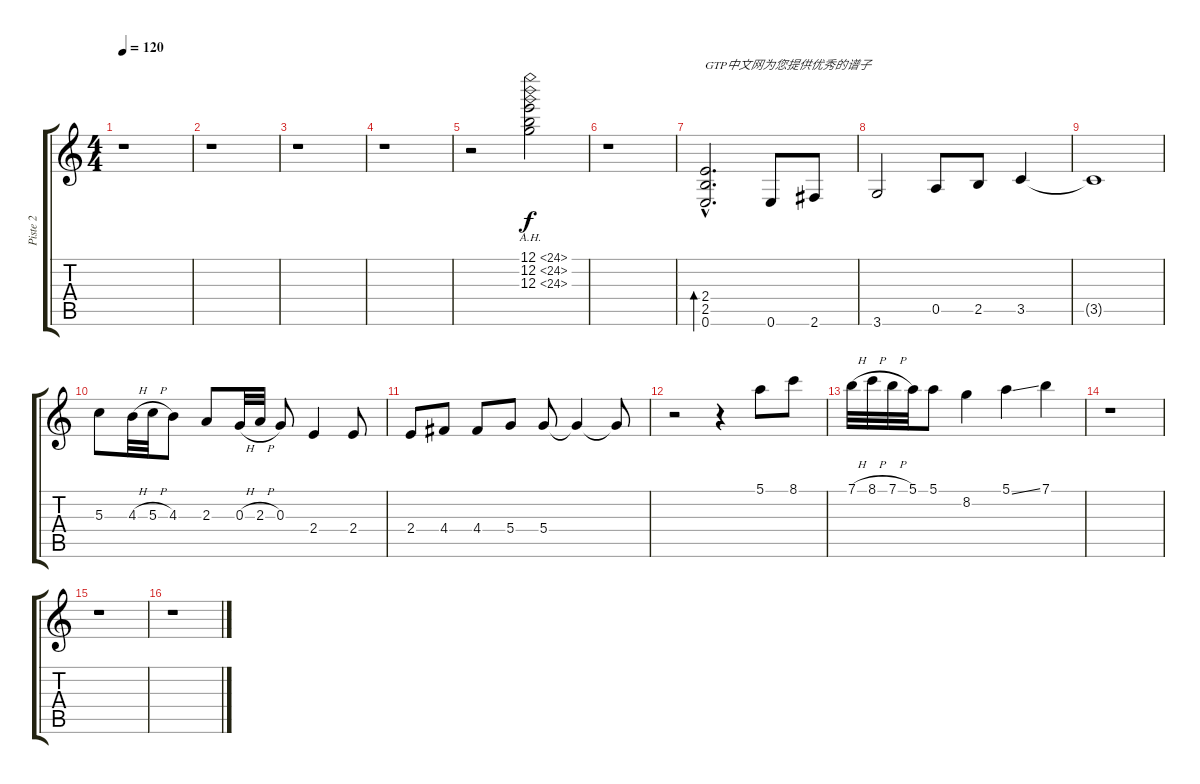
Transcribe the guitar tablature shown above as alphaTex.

\track ("Piste 2" "Piste 2") {instrument acousticguitarsteel}
\staff {score tabs}
\tuning (E4 B3 G3 D3 A2 E2) {hide}
\ts (4 4)
\tempo 120
\clef g2
\ks c
r.1{dy f instrument acousticguitarsteel} |
r.1 |
r.1 |
r.1 |
r.2 (12.1{ah 12} 12.2{ah 12} 12.3{ah 12}).2 |
r.1 |
(2.4{hac} 2.5{hac} 0.6{hac}).2{d bd 240 txt "GTP中文网为您提供优秀的谱子"} 0.6.8 2.6.8 |
3.6.2 0.5.8 2.5.8 3.5.4 |
3.5{t}.1 |
5.3.8 4.3{h}.32 5.3{h}.32 4.3.8 2.3.8 0.3{h}.32 2.3{h}.32 0.3.8 2.4.4 2.4.8 |
2.4.8 4.4.8 4.4.8 5.4.8 5.4.8 5.4{t}.4 5.4{t}.8 |
r.2 r.4 5.1.8 8.1.8 |
7.1{h}.32 8.1{h}.32 7.1{h}.32 5.1.32 5.1.8 8.2.4 5.1{ss}.4 7.1.4 |
r.1 |
r.1 |
r.1
